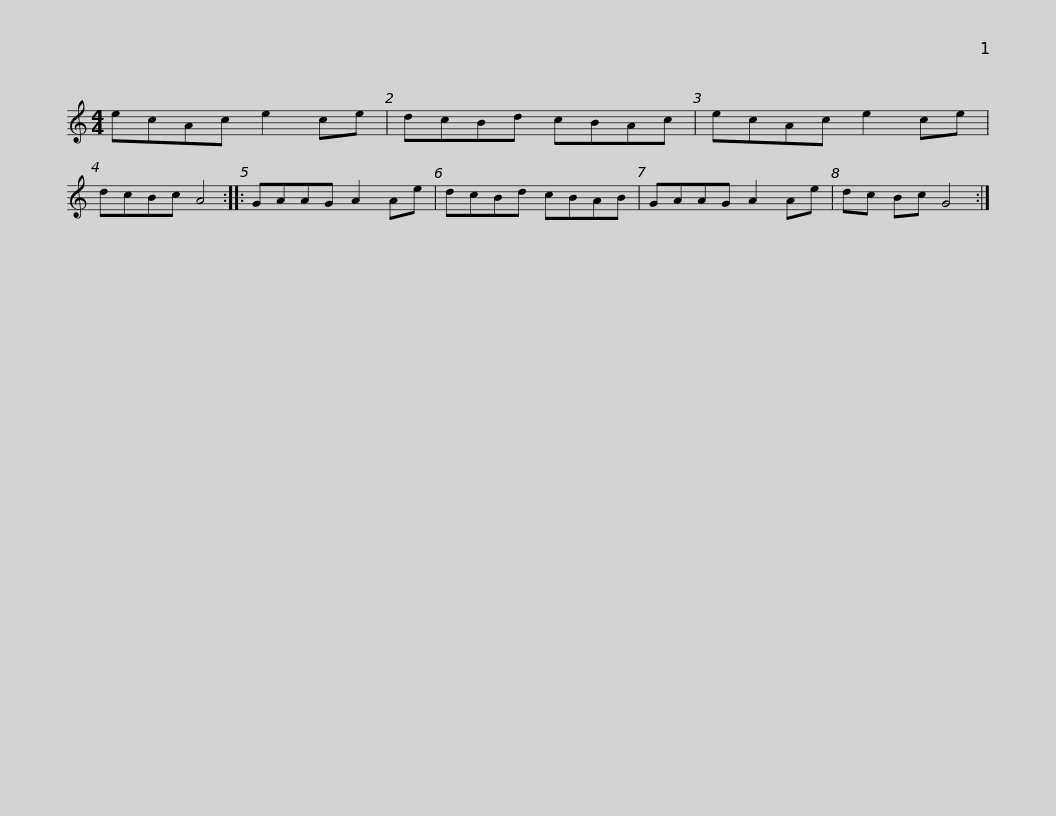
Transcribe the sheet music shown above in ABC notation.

X:1
L:1/8
M:4/4
I:linebreak $
K:C
V:1 treble
V:1
 ecAc e2 ce | dcBd cBAc | ecAc e2 ce | dcBc A4 :: GAAG A2 Ae | %5
 dcBd cBAB |$ GAAG A2 Ae | dc Bc G4 :| %8
